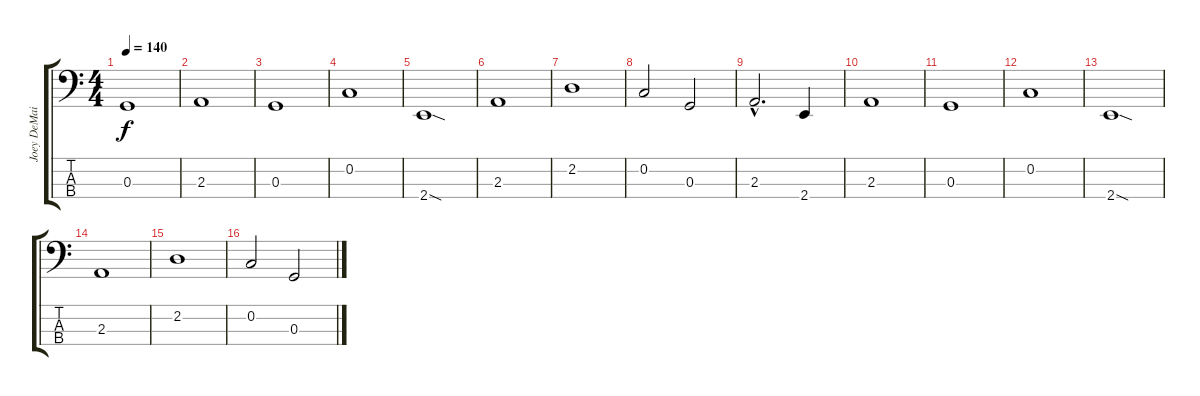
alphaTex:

\track ("Joey DeMaio(Bass)" "Joey DeMai") {instrument electricbasspick}
\staff {score tabs}
\tuning (F2 C2 G1 D1) {hide}
\ts (4 4)
\tempo 140
\clef f4
\ks c
0.3{t}.1{dy f} |
2.3.1 |
0.3.1 |
0.2.1 |
2.4{sod}.1 |
2.3.1 |
2.2.1 |
0.2.2 0.3.2 |
2.3{hac}.2{d} 2.4.4 |
2.3.1 |
0.3.1 |
0.2.1 |
2.4{sod}.1 |
2.3.1 |
2.2.1 |
0.2.2 0.3.2
